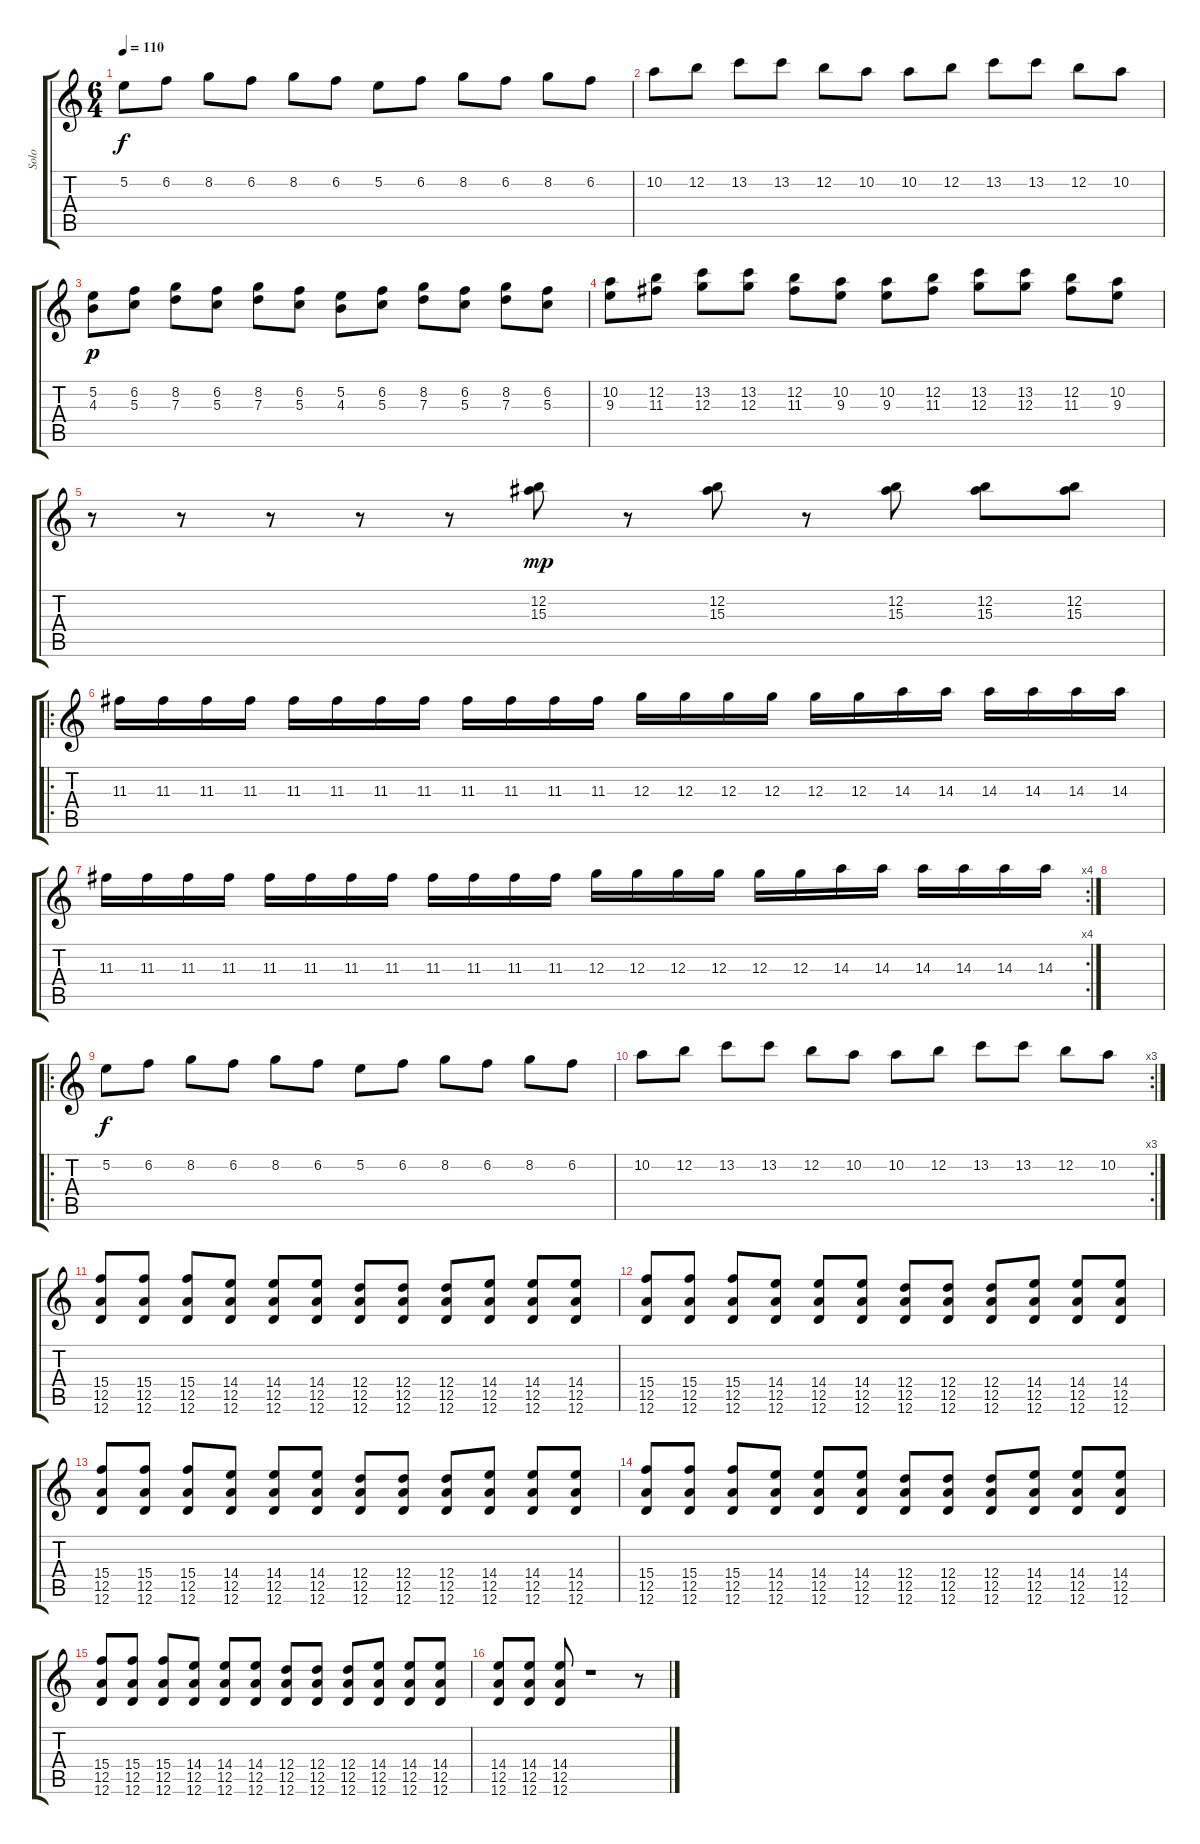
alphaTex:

\track ("Solo" "Solo") {instrument distortionguitar}
\staff {score tabs}
\tuning (E4 B3 G3 D3 A2 D2) {hide}
\ts (6 4)
\tempo 110
\clef g2
\ks c
5.2.8{dy f} 6.2.8 8.2.8 6.2.8 8.2.8 6.2.8 5.2.8 6.2.8 8.2.8 6.2.8 8.2.8 6.2.8 |
10.2.8 12.2.8 13.2.8 13.2.8 12.2.8 10.2.8 10.2.8 12.2.8 13.2.8 13.2.8 12.2.8 10.2.8 |
(5.2 4.3).8{dy p} (6.2 5.3).8 (8.2 7.3).8 (6.2 5.3).8 (8.2 7.3).8 (6.2 5.3).8 (5.2 4.3).8 (6.2 5.3).8 (8.2 7.3).8 (6.2 5.3).8 (8.2 7.3).8 (6.2 5.3).8 |
(10.2 9.3).8 (12.2 11.3).8 (13.2 12.3).8 (13.2 12.3).8 (12.2 11.3).8 (10.2 9.3).8 (10.2 9.3).8 (12.2 11.3).8 (13.2 12.3).8 (13.2 12.3).8 (12.2 11.3).8 (10.2 9.3).8 |
r.8 r.8 r.8 r.8 r.8 (12.2 15.3).8{dy mp} r.8 (12.2 15.3).8 r.8 (12.2 15.3).8 (12.2 15.3).8 (12.2 15.3).8 |
\ro
11.3.16 11.3.16 11.3.16 11.3.16 11.3.16 11.3.16 11.3.16 11.3.16 11.3.16 11.3.16 11.3.16 11.3.16 12.3.16 12.3.16 12.3.16 12.3.16 12.3.16 12.3.16 14.3.16 14.3.16 14.3.16 14.3.16 14.3.16 14.3.16 |
\rc 4
11.3.16 11.3.16 11.3.16 11.3.16 11.3.16 11.3.16 11.3.16 11.3.16 11.3.16 11.3.16 11.3.16 11.3.16 12.3.16 12.3.16 12.3.16 12.3.16 12.3.16 12.3.16 14.3.16 14.3.16 14.3.16 14.3.16 14.3.16 14.3.16 |
|
\ro
5.2.8{dy f} 6.2.8 8.2.8 6.2.8 8.2.8 6.2.8 5.2.8 6.2.8 8.2.8 6.2.8 8.2.8 6.2.8 |
\rc 3
10.2.8 12.2.8 13.2.8 13.2.8 12.2.8 10.2.8 10.2.8 12.2.8 13.2.8 13.2.8 12.2.8 10.2.8 |
(15.4 12.5 12.6).8 (15.4 12.5 12.6).8 (15.4 12.5 12.6).8 (14.4 12.5 12.6).8 (14.4 12.5 12.6).8 (14.4 12.5 12.6).8 (12.4 12.5 12.6).8 (12.4 12.5 12.6).8 (12.4 12.5 12.6).8 (14.4 12.5 12.6).8 (14.4 12.5 12.6).8 (14.4 12.5 12.6).8 |
(15.4 12.5 12.6).8 (15.4 12.5 12.6).8 (15.4 12.5 12.6).8 (14.4 12.5 12.6).8 (14.4 12.5 12.6).8 (14.4 12.5 12.6).8 (12.4 12.5 12.6).8 (12.4 12.5 12.6).8 (12.4 12.5 12.6).8 (14.4 12.5 12.6).8 (14.4 12.5 12.6).8 (14.4 12.5 12.6).8 |
(15.4 12.5 12.6).8 (15.4 12.5 12.6).8 (15.4 12.5 12.6).8 (14.4 12.5 12.6).8 (14.4 12.5 12.6).8 (14.4 12.5 12.6).8 (12.4 12.5 12.6).8 (12.4 12.5 12.6).8 (12.4 12.5 12.6).8 (14.4 12.5 12.6).8 (14.4 12.5 12.6).8 (14.4 12.5 12.6).8 |
(15.4 12.5 12.6).8 (15.4 12.5 12.6).8 (15.4 12.5 12.6).8 (14.4 12.5 12.6).8 (14.4 12.5 12.6).8 (14.4 12.5 12.6).8 (12.4 12.5 12.6).8 (12.4 12.5 12.6).8 (12.4 12.5 12.6).8 (14.4 12.5 12.6).8 (14.4 12.5 12.6).8 (14.4 12.5 12.6).8 |
(15.4 12.5 12.6).8 (15.4 12.5 12.6).8 (15.4 12.5 12.6).8 (14.4 12.5 12.6).8 (14.4 12.5 12.6).8 (14.4 12.5 12.6).8 (12.4 12.5 12.6).8 (12.4 12.5 12.6).8 (12.4 12.5 12.6).8 (14.4 12.5 12.6).8 (14.4 12.5 12.6).8 (14.4 12.5 12.6).8 |
(14.4 12.5 12.6).8 (14.4 12.5 12.6).8 (14.4 12.5 12.6).8 r.1 r.8
